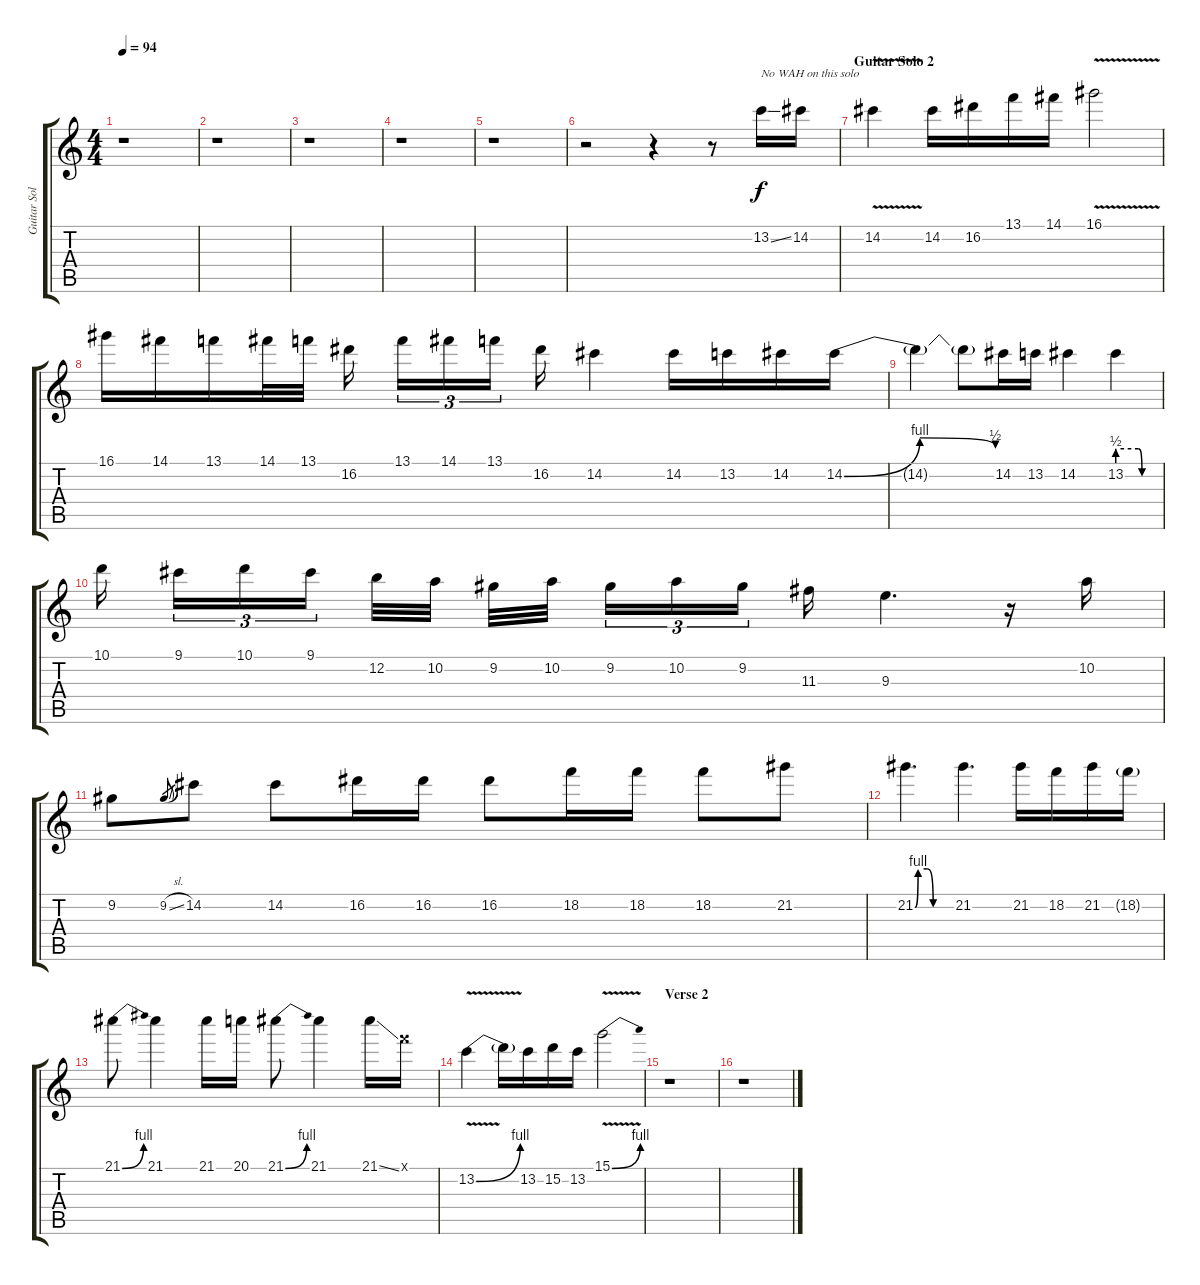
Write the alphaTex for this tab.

\track ("Guitar Solos and Fill" "Guitar Sol") {instrument distortionguitar}
\staff {score tabs}
\tuning (E4 B3 G3 D3 A2 E2) {hide}
\ts (4 4)
\tempo 94
\clef g2
\ks c
r.1{dy f} |
r.1 |
r.1 |
r.1 |
r.1 |
r.2 r.4 r.8 13.2{ss}.16{txt "No WAH on this solo"} 14.2.16 |
\section ("" "Guitar Solo 2")
14.2{v}.4 14.2.16 16.2.16 13.1.16 14.1.16 16.1{v}.2 |
16.1.16 14.1.16 13.1.16 14.1.32 13.1.32 16.2.16 13.1.16{tu (3 2)} 14.1.16{tu (3 2)} 13.1.16{tu (3 2)} 16.2.16 14.2.4 14.2.16 13.2.16 14.2.16 14.2{be (bendrelease 0 0 20 4 40 4 60 2)}.16 |
14.2{t}.4 14.2{t}.8 14.2.16 13.2.16 14.2.4 13.2{be (custom 0 2 30 2 35 0 60 0)}.4 |
10.1.16 9.1.16{tu (3 2)} 10.1.16{tu (3 2)} 9.1.16{tu (3 2)} 12.2.32 10.2.32 9.2.32 10.2.32 9.2.16{tu (3 2)} 10.2.16{tu (3 2)} 9.2.16{tu (3 2)} 11.3.16 9.3.4{d} r.16 10.2.16 |
9.2.8 9.2{sl}.8{gr} 14.2.8 14.2.8 16.2.16 16.2.16 16.2.8 18.2.16 18.2.16 18.2.8 21.2.8 |
21.2{be (custom 0 0 5 4 20 4 30 0 60 0)}.4{d} 21.2.4{d} 21.2.16 18.2.16 21.2.16 18.2{g}.16 |
21.1{be (bend 0 0 60 4)}.8 21.1.4 21.1.16 20.1.16 21.1{be (bend 0 0 60 4)}.8 21.1.4 21.1{ss}.16 13.1{x}.16 |
13.2{be (bend 0 0 60 4) v}.4 13.2{t}.16 13.2.16 15.2.16 13.2.16 15.1{be (bend 0 0 60 4) v}.2 |
\section ("" "Verse 2")
r.1 |
r.1
